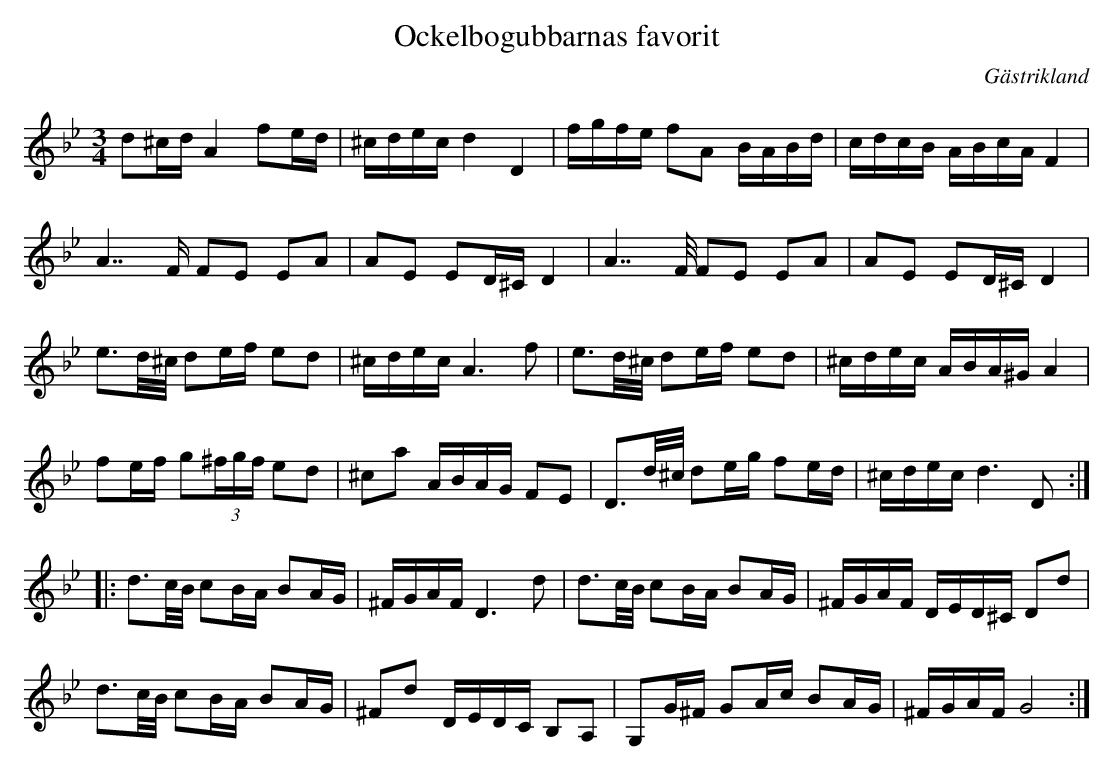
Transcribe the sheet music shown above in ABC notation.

X:1
T:Ockelbogubbarnas favorit
O:Gästrikland
M:3/4
L:1/16
K:Gm
d2^cd A4 f2ed|^cdec d4 D4|fgfe f2A2 BABd|cdcB ABcA F4|
A7F F2E2 E2A2|A2E2 E2D^C D4|A7F/ F2E2 E2A2|A2E2 E2D^C D4|
e3d/^c/ d2ef e2d2|^cdec A6 f2|e3d/^c/ d2ef e2d2|^cdec ABA^G A4|
f2ef g2(3^fgf e2d2|^c2a2 ABAG F2E2|D3d/^c/ d2eg f2ed|^cdec d6 D2:|
|:d3c/B/ c2BA B2AG|^FGAFD6d2|d3c/B/ c2BA B2AG|^FGAF DED^C D2d2|
d3c/B/ c2BA B2AG|^F2d2 DEDC B,2A,2|G,2G^F G2Ac B2AG|^FGAFG8:|
